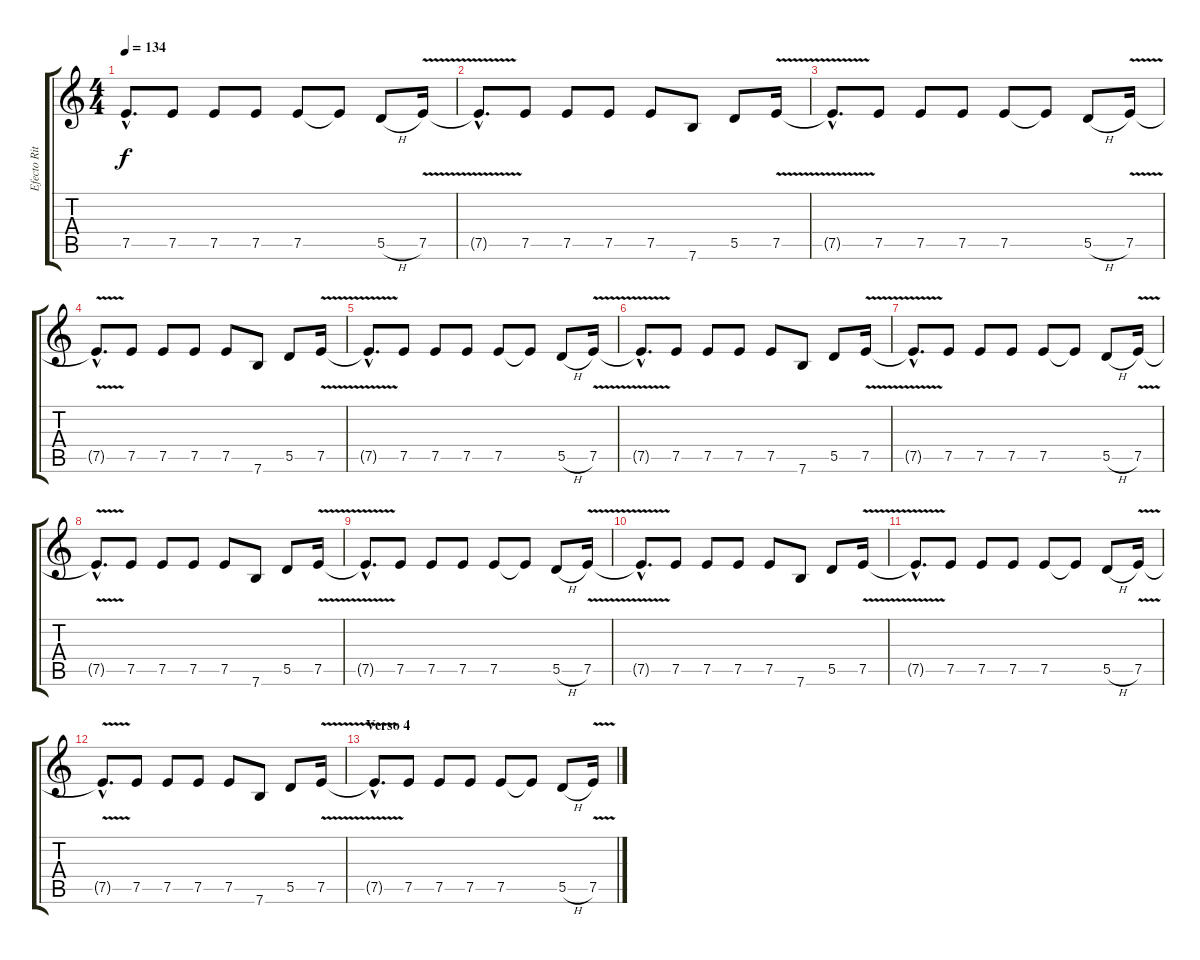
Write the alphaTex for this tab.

\track ("Efecto Ritmica" "Efecto Rit") {instrument guitarharmonics}
\staff {score tabs}
\tuning (E4 B3 G3 D3 A2 E2) {hide}
\ts (4 4)
\tempo 134
\clef g2
\ks c
7.5{hac t}.8{d dy f} 7.5.8 7.5.8 7.5.8 7.5.8 7.5{t}.8 5.5{h}.8 7.5{v}.16 |
7.5{hac t}.8{d} 7.5.8 7.5.8 7.5.8 7.5.8 7.6.8 5.5.8 7.5{v}.16 |
7.5{hac t}.8{d} 7.5.8 7.5.8 7.5.8 7.5.8 7.5{t}.8 5.5{h}.8 7.5{v}.16 |
7.5{hac t}.8{d} 7.5.8 7.5.8 7.5.8 7.5.8 7.6.8 5.5.8 7.5{v}.16 |
7.5{hac t}.8{d} 7.5.8 7.5.8 7.5.8 7.5.8 7.5{t}.8 5.5{h}.8 7.5{v}.16 |
7.5{hac t}.8{d} 7.5.8 7.5.8 7.5.8 7.5.8 7.6.8 5.5.8 7.5{v}.16 |
7.5{hac t}.8{d} 7.5.8 7.5.8 7.5.8 7.5.8 7.5{t}.8 5.5{h}.8 7.5{v}.16 |
7.5{hac t}.8{d} 7.5.8 7.5.8 7.5.8 7.5.8 7.6.8 5.5.8 7.5{v}.16 |
7.5{hac t}.8{d} 7.5.8 7.5.8 7.5.8 7.5.8 7.5{t}.8 5.5{h}.8 7.5{v}.16 |
7.5{hac t}.8{d} 7.5.8 7.5.8 7.5.8 7.5.8 7.6.8 5.5.8 7.5{v}.16 |
7.5{hac t}.8{d} 7.5.8 7.5.8 7.5.8 7.5.8 7.5{t}.8 5.5{h}.8 7.5{v}.16 |
7.5{hac t}.8{d} 7.5.8 7.5.8 7.5.8 7.5.8 7.6.8 5.5.8 7.5{v}.16 |
\section ("" "Verso 4")
7.5{hac t}.8{d} 7.5.8 7.5.8 7.5.8 7.5.8 7.5{t}.8 5.5{h}.8 7.5{v}.16
